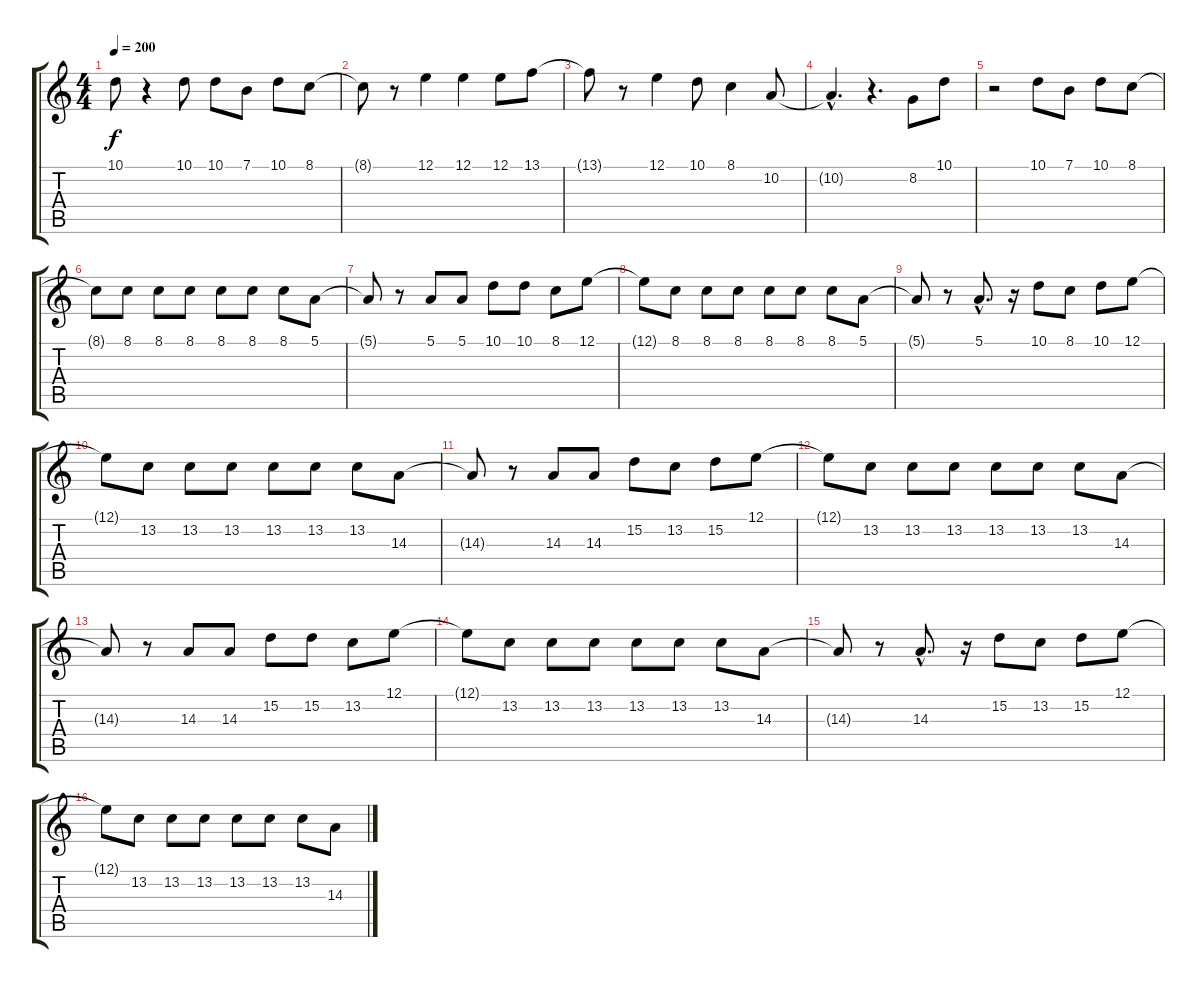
\track "" {instrument fx5brightness}
\staff {score tabs}
\tuning (E4 B3 G3 D3 A2 E2) {hide}
\ts (4 4)
\tempo 200
\clef g2
\ks c
10.1{t}.8{dy f} r.4 10.1.8 10.1.8 7.1.8 10.1.8 8.1.8 |
8.1{t}.8 r.8 12.1.4 12.1.4 12.1.8 13.1.8 |
13.1{t}.8 r.8 12.1.4 10.1.8 8.1.4 10.2.8 |
10.2{hac t}.4{d} r.4{d} 8.2.8 10.1.8 |
r.2 10.1.8 7.1.8 10.1.8 8.1.8 |
8.1{t}.8 8.1.8 8.1.8 8.1.8 8.1.8 8.1.8 8.1.8 5.1.8 |
5.1{t}.8 r.8 5.1.8 5.1.8 10.1.8 10.1.8 8.1.8 12.1.8 |
12.1{t}.8 8.1.8 8.1.8 8.1.8 8.1.8 8.1.8 8.1.8 5.1.8 |
5.1{t}.8 r.8 5.1{hac}.8{d} r.16 10.1.8 8.1.8 10.1.8 12.1.8 |
12.1{t}.8 13.2.8 13.2.8 13.2.8 13.2.8 13.2.8 13.2.8 14.3.8 |
14.3{t}.8 r.8 14.3.8 14.3.8 15.2.8 13.2.8 15.2.8 12.1.8 |
12.1{t}.8 13.2.8 13.2.8 13.2.8 13.2.8 13.2.8 13.2.8 14.3.8 |
14.3{t}.8 r.8 14.3.8 14.3.8 15.2.8 15.2.8 13.2.8 12.1.8 |
12.1{t}.8 13.2.8 13.2.8 13.2.8 13.2.8 13.2.8 13.2.8 14.3.8 |
14.3{t}.8 r.8 14.3{hac}.8{d} r.16 15.2.8 13.2.8 15.2.8 12.1.8 |
12.1{t}.8 13.2.8 13.2.8 13.2.8 13.2.8 13.2.8 13.2.8 14.3.8
